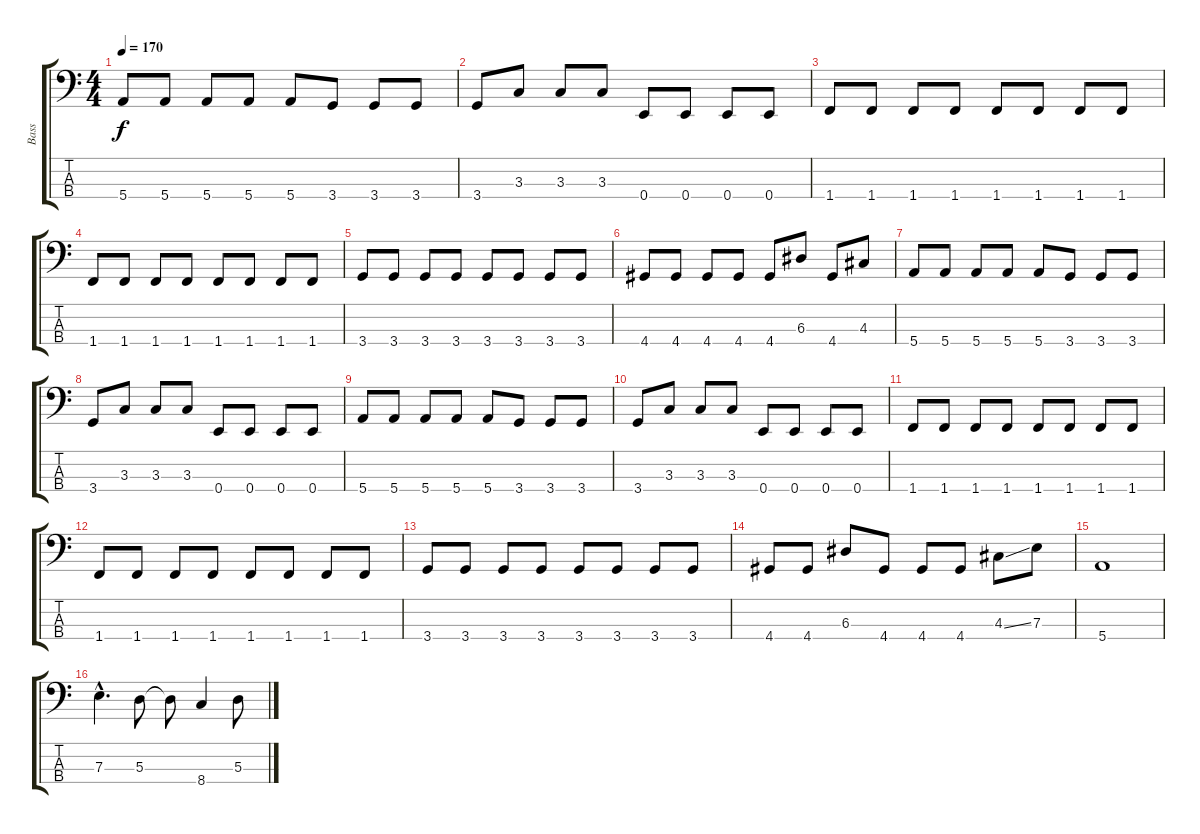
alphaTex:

\track ("Bass" "Bass") {instrument electricbasspick}
\staff {score tabs}
\tuning (G2 D2 A1 E1) {hide}
\ts (4 4)
\tempo 170
\clef f4
\ks c
5.4.8{dy f} 5.4.8 5.4.8 5.4.8 5.4.8 3.4.8 3.4.8 3.4.8 |
3.4.8 3.3.8 3.3.8 3.3.8 0.4.8 0.4.8 0.4.8 0.4.8 |
1.4.8 1.4.8 1.4.8 1.4.8 1.4.8 1.4.8 1.4.8 1.4.8 |
1.4.8 1.4.8 1.4.8 1.4.8 1.4.8 1.4.8 1.4.8 1.4.8 |
3.4.8 3.4.8 3.4.8 3.4.8 3.4.8 3.4.8 3.4.8 3.4.8 |
4.4.8 4.4.8 4.4.8 4.4.8 4.4.8 6.3.8 4.4.8 4.3.8 |
5.4.8 5.4.8 5.4.8 5.4.8 5.4.8 3.4.8 3.4.8 3.4.8 |
3.4.8 3.3.8 3.3.8 3.3.8 0.4.8 0.4.8 0.4.8 0.4.8 |
5.4.8 5.4.8 5.4.8 5.4.8 5.4.8 3.4.8 3.4.8 3.4.8 |
3.4.8 3.3.8 3.3.8 3.3.8 0.4.8 0.4.8 0.4.8 0.4.8 |
1.4.8 1.4.8 1.4.8 1.4.8 1.4.8 1.4.8 1.4.8 1.4.8 |
1.4.8 1.4.8 1.4.8 1.4.8 1.4.8 1.4.8 1.4.8 1.4.8 |
3.4.8 3.4.8 3.4.8 3.4.8 3.4.8 3.4.8 3.4.8 3.4.8 |
4.4.8 4.4.8 6.3.8 4.4.8 4.4.8 4.4.8 4.3{ss}.8 7.3.8 |
5.4.1 |
7.3{hac}.4{d} 5.3.8 5.3{t}.8 8.4.4 5.3.8
